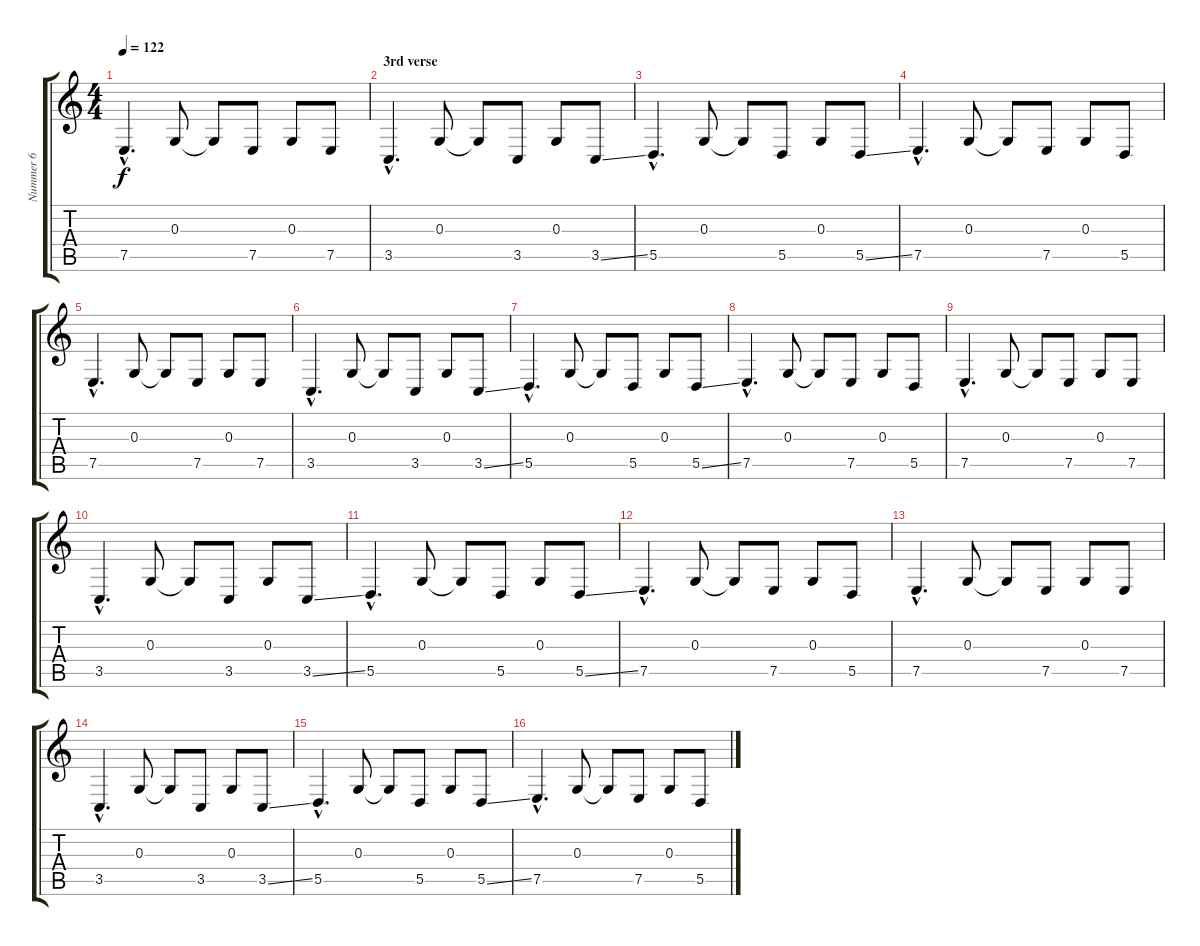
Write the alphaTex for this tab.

\track ("Nummer 6" "Nummer 6") {instrument violin}
\staff {score tabs}
\tuning (E4 B3 G3 D3 A2 E2) {hide}
\ts (4 4)
\tempo 122
\clef g2
\ks c
7.5{hac}.4{d dy f} 0.3.8 0.3{t}.8 7.5.8 0.3.8 7.5.8 |
\section ("" "3rd verse")
3.5{hac}.4{d} 0.3.8 0.3{t}.8 3.5.8 0.3.8 3.5{ss}.8 |
5.5{hac}.4{d} 0.3.8 0.3{t}.8 5.5.8 0.3.8 5.5{ss}.8 |
7.5{hac}.4{d} 0.3.8 0.3{t}.8 7.5.8 0.3.8 5.5.8 |
7.5{hac}.4{d} 0.3.8 0.3{t}.8 7.5.8 0.3.8 7.5.8 |
3.5{hac}.4{d} 0.3.8 0.3{t}.8 3.5.8 0.3.8 3.5{ss}.8 |
5.5{hac}.4{d} 0.3.8 0.3{t}.8 5.5.8 0.3.8 5.5{ss}.8 |
7.5{hac}.4{d} 0.3.8 0.3{t}.8 7.5.8 0.3.8 5.5.8 |
7.5{hac}.4{d} 0.3.8 0.3{t}.8 7.5.8 0.3.8 7.5.8 |
3.5{hac}.4{d} 0.3.8 0.3{t}.8 3.5.8 0.3.8 3.5{ss}.8 |
5.5{hac}.4{d} 0.3.8 0.3{t}.8 5.5.8 0.3.8 5.5{ss}.8 |
7.5{hac}.4{d} 0.3.8 0.3{t}.8 7.5.8 0.3.8 5.5.8 |
7.5{hac}.4{d} 0.3.8 0.3{t}.8 7.5.8 0.3.8 7.5.8 |
3.5{hac}.4{d} 0.3.8 0.3{t}.8 3.5.8 0.3.8 3.5{ss}.8 |
5.5{hac}.4{d} 0.3.8 0.3{t}.8 5.5.8 0.3.8 5.5{ss}.8 |
7.5{hac}.4{d} 0.3.8 0.3{t}.8 7.5.8 0.3.8 5.5.8
